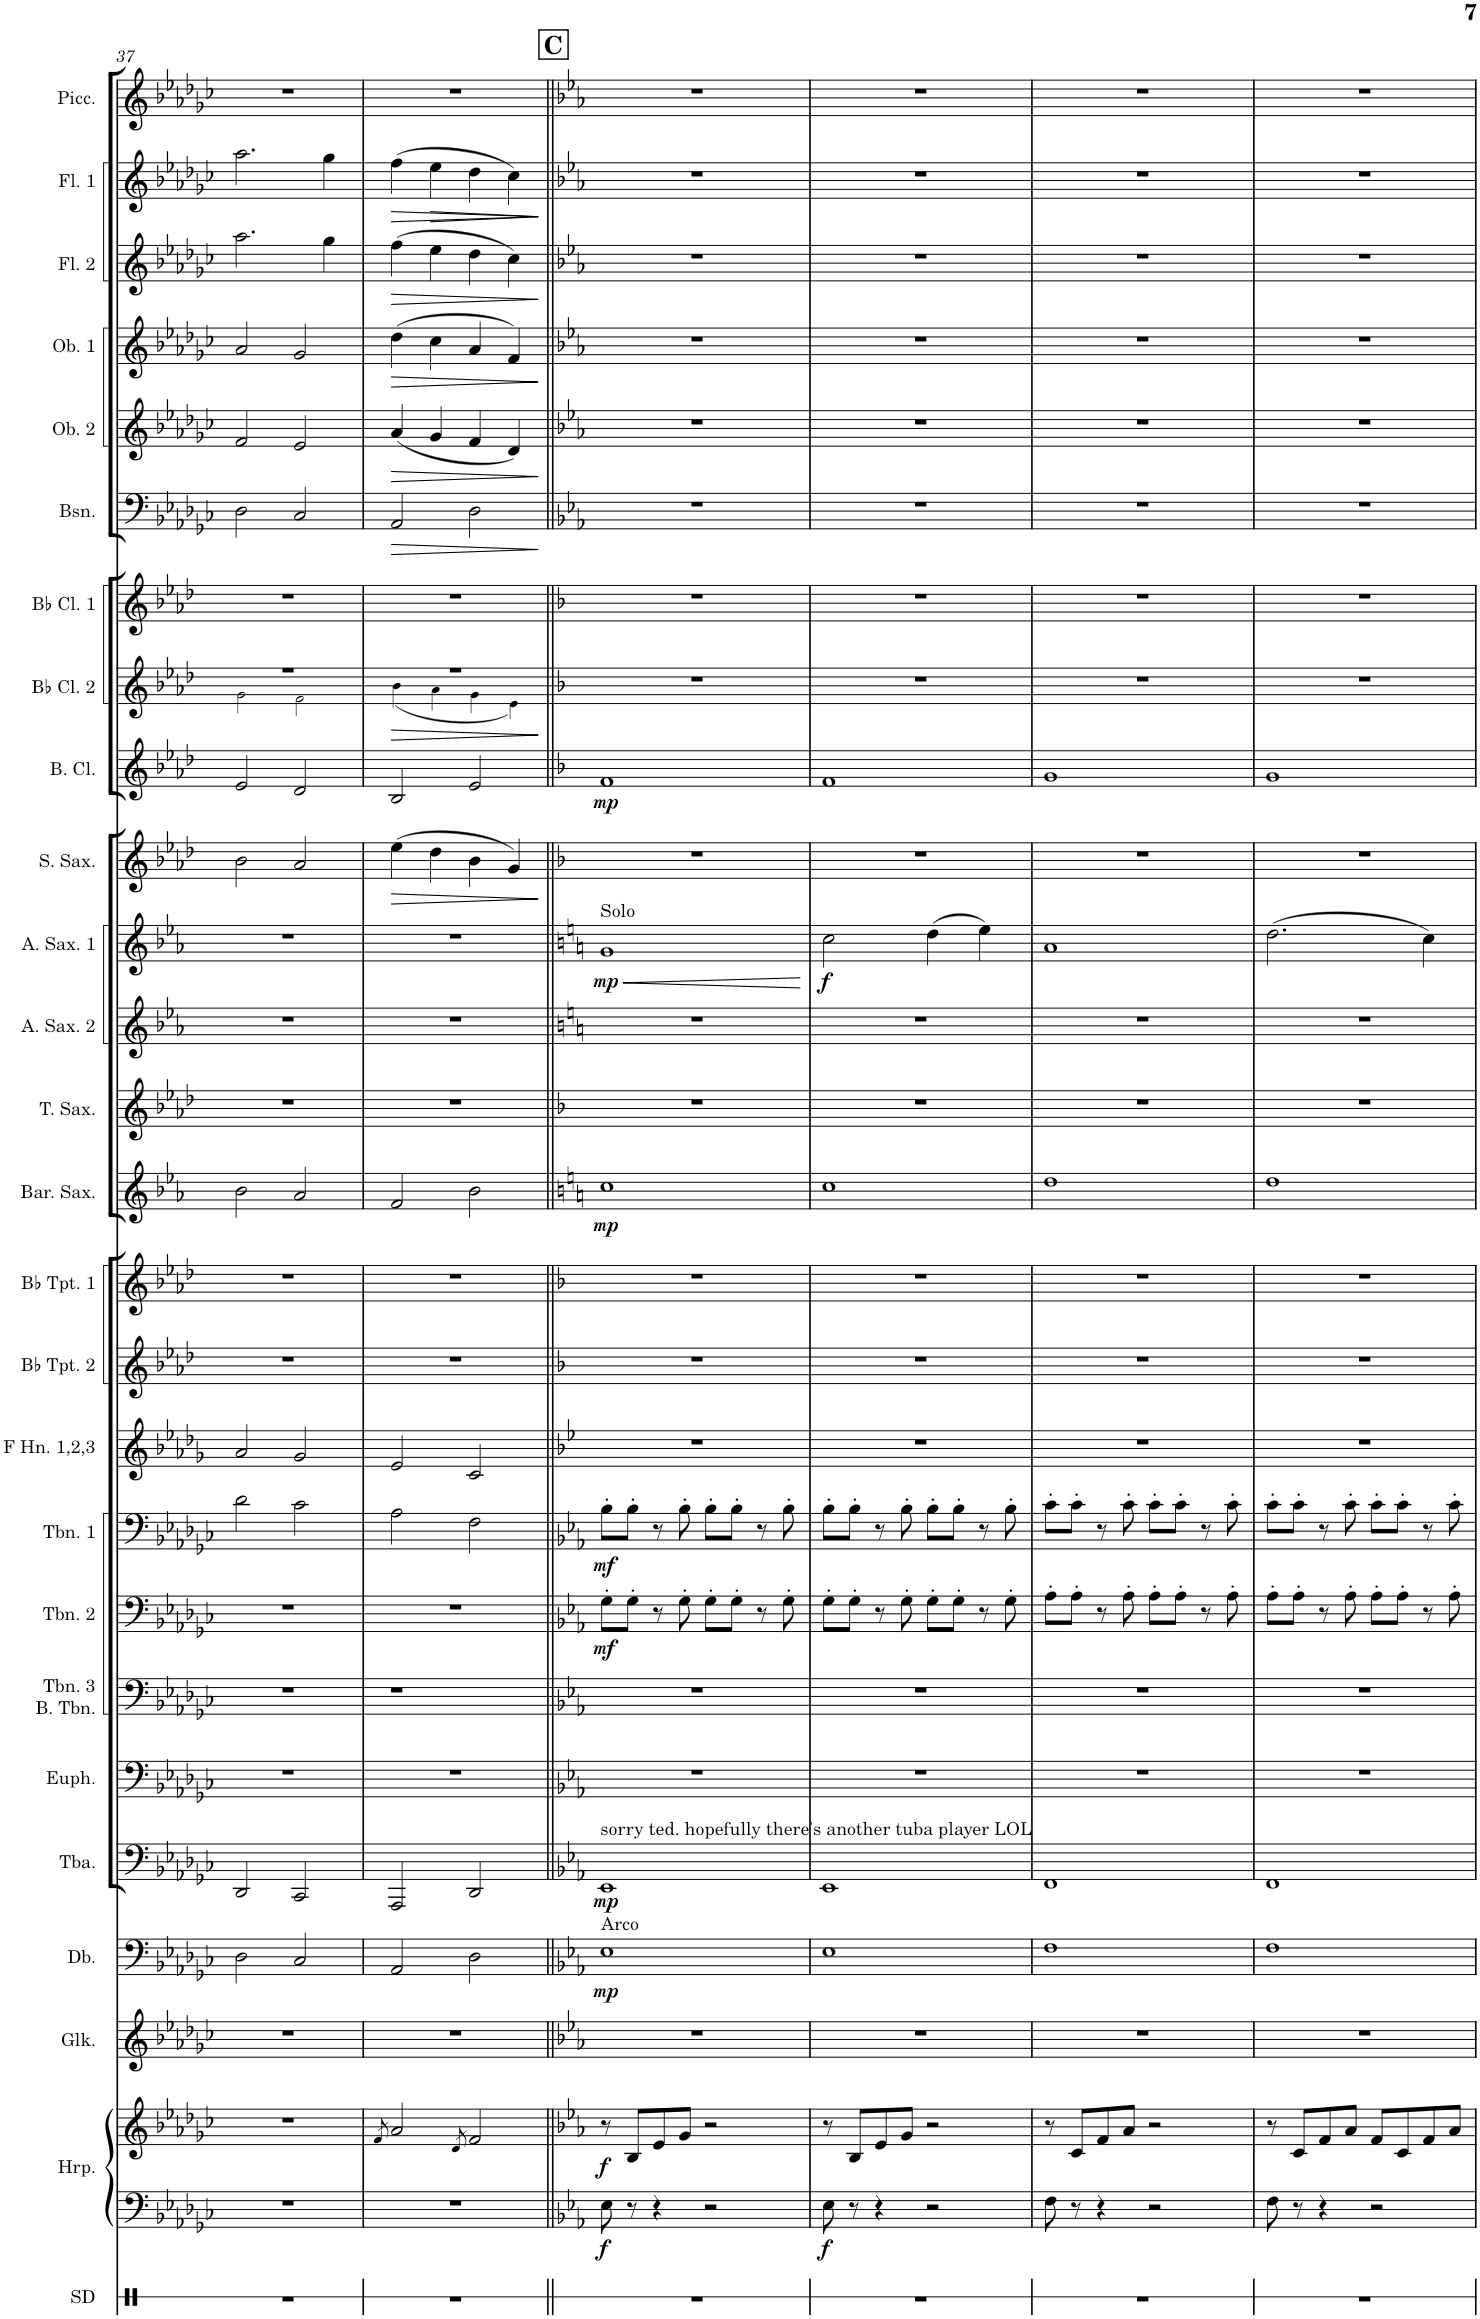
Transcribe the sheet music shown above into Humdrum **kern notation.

**kern	**kern	**kern	**dynam	**kern	**kern	**dynam	**kern	**dynam	**kern	**kern	**kern	**dynam	**kern	**dynam	**kern	**kern	**kern	**kern	**dynam	**kern	**kern	**kern	**dynam	**kern	**dynam	**kern	**dynam	**kern	**dynam	**kern	**kern	**dynam	**kern	**dynam	**kern	**dynam	**kern	**dynam	**kern	**dynam	**kern
*part26	*part25	*part25	*part25	*part24	*part23	*part23	*part22	*part22	*part21	*part20	*part19	*part19	*part18	*part18	*part17	*part16	*part15	*part14	*part14	*part13	*part12	*part11	*part11	*part10	*part10	*part9	*part9	*part8	*part8	*part7	*part6	*part6	*part5	*part5	*part4	*part4	*part3	*part3	*part2	*part2	*part1
*staff27	*staff26	*staff25	*staff25/26	*staff24	*staff23	*staff23	*staff22	*staff22	*staff21	*staff20	*staff19	*staff19	*staff18	*staff18	*staff17	*staff16	*staff15	*staff14	*staff14	*staff13	*staff12	*staff11	*staff11	*staff10	*staff10	*staff9	*staff9	*staff8	*staff8	*staff7	*staff6	*staff6	*staff5	*staff5	*staff4	*staff4	*staff3	*staff3	*staff2	*staff2	*staff1
*I"Snare Drum	*I"Harp	*	*	*I"Glockenspiel	*I"Double Bass	*	*I"Tuba	*	*I"Euphonium	*I"Trombone 3 &amp; Bass Trombone	*I"Trombone 2	*	*I"Trombone 1	*	*I"F Horn 1,2,3	*I"Bb Trumpet 2	*I"Bb Trumpet 1	*I"Baritone Saxophone	*	*I"Tenor Saxophone	*I"Alto Saxophone 2	*I"Alto Saxophone 1	*	*I"Soprano Saxophone	*	*I"Bass Clarinet	*	*I"Bb Clarinet 2	*	*I"Bb Clarinet 1	*I"Bassoon	*	*I"Oboe 2	*	*I"Oboe 1	*	*I"Flute 2	*	*I"Flute 1	*	*I"Piccolo
*I'SD	*I'Hrp.	*	*	*I'Glk.	*I'Db.	*	*I'Tba.	*	*I'Euph.	*I'Tbn. 3 B. Tbn.	*I'Tbn. 2	*	*I'Tbn. 1	*	*I'F Hn. 1,2,3	*I'Bb Tpt. 2	*I'Bb Tpt. 1	*I'Bar. Sax.	*	*I'T. Sax.	*I'A. Sax. 2	*I'A. Sax. 1	*	*I'S. Sax.	*	*I'B. Cl.	*	*I'Bb Cl. 2	*	*I'Bb Cl. 1	*I'Bsn.	*	*I'Ob. 2	*	*I'Ob. 1	*	*I'Fl. 2	*	*I'Fl. 1	*	*I'Picc.
!!LO:PB:g=z
*clefX	*clefF4	*clefG2	*	*clefG2	*clefF4	*	*clefF4	*	*clefF4	*clefF4	*clefF4	*	*clefF4	*	*clefG2	*clefG2	*clefG2	*clefG2	*	*clefG2	*clefG2	*clefG2	*	*clefG2	*	*clefG2	*	*clefG2	*	*clefG2	*clefF4	*	*clefG2	*	*clefG2	*	*clefG2	*	*clefG2	*	*clefG2
*	*	*	*	*Trd-14c-24	*Trd7c12	*	*	*	*	*	*	*	*	*	*Trd4c7	*Trd1c2	*Trd1c2	*Trd12c21	*	*Trd8c14	*Trd5c9	*Trd5c9	*	*Trd1c2	*	*Trd8c14	*	*Trd1c2	*	*Trd1c2	*	*	*	*	*	*	*	*	*	*	*Trd-7c-12
*k[]	*k[b-e-a-d-g-c-]	*k[b-e-a-d-g-c-]	*	*k[b-e-a-d-g-c-]	*k[b-e-a-d-g-c-]	*	*k[b-e-a-d-g-c-]	*	*k[b-e-a-d-g-c-]	*k[b-e-a-d-g-c-]	*k[b-e-a-d-g-c-]	*	*k[b-e-a-d-g-c-]	*	*k[b-e-a-d-g-]	*k[b-e-a-d-]	*k[b-e-a-d-]	*k[b-e-a-]	*	*k[b-e-a-d-]	*k[b-e-a-]	*k[b-e-a-]	*	*k[b-e-a-d-]	*	*k[b-e-a-d-]	*	*k[b-e-a-d-]	*	*k[b-e-a-d-]	*k[b-e-a-d-g-c-]	*	*k[b-e-a-d-g-c-]	*	*k[b-e-a-d-g-c-]	*	*k[b-e-a-d-g-c-]	*	*k[b-e-a-d-g-c-]	*	*k[b-e-a-d-g-c-]
*M4/4	*M4/4	*M4/4	*	*M4/4	*M4/4	*	*M4/4	*	*M4/4	*M4/4	*M4/4	*	*M4/4	*	*M4/4	*M4/4	*M4/4	*M4/4	*	*M4/4	*M4/4	*M4/4	*	*M4/4	*	*M4/4	*	*M4/4	*	*M4/4	*M4/4	*	*M4/4	*	*M4/4	*	*M4/4	*	*M4/4	*	*M4/4
=37	=37	=37	=37	=37	=37	=37	=37	=37	=37	=37	=37	=37	=37	=37	=37	=37	=37	=37	=37	=37	=37	=37	=37	=37	=37	=37	=37	=37	=37	=37	=37	=37	=37	=37	=37	=37	=37	=37	=37	=37	=37
*	*	*	*	*	*	*	*	*	*	*	*	*	*	*	*	*	*	*	*	*	*	*	*	*	*	*	*	*^	*	*	*	*	*	*	*	*	*	*	*	*	*
1r	1r	1r	.	1r	2D-\	.	2DD-/	.	1r	1r	1r	.	2d-\	.	2a-/	1r	1r	2b-\	.	1r	1r	1r	.	2b-\	.	2e-/	.	1r	2g\	.	1r	2D-\	.	2f/	.	2a-/	.	2.aa-\	.	2.aa-\	.	1r
.	.	.	.	.	2C-/	.	2CC-/	.	.	.	.	.	2c-\	.	2g-/	.	.	2a-/	.	.	.	.	.	2a-/	.	2d-/	.	.	2f\	.	.	2C-/	.	2e-/	.	2g-/	.	.	.	.	.	.
.	.	.	.	.	.	.	.	.	.	.	.	.	.	.	.	.	.	.	.	.	.	.	.	.	.	.	.	.	.	.	.	.	.	.	.	.	.	4gg-\	.	4gg-\	.	.
=38	=38	=38	=38	=38	=38	=38	=38	=38	=38	=38	=38	=38	=38	=38	=38	=38	=38	=38	=38	=38	=38	=38	=38	=38	=38	=38	=38	=38	=38	=38	=38	=38	=38	=38	=38	=38	=38	=38	=38	=38	=38	=38
.	.	8qf/	.	.	.	.	.	.	.	.	.	.	.	.	.	.	.	.	.	.	.	.	.	.	.	.	.	.	.	.	.	.	.	.	.	.	.	.	.	.	.	.
!	!	!	!	!	!	!	!	!	!	!	!	!	!	!	!	!	!	!	!	!	!	!	!	!	!LO:HP:b	!	!	!	!	!LO:HP:b	!	!	!LO:HP:b	!	!LO:HP:b	!	!LO:HP:b	!	!LO:HP:b	!	!LO:HP:b	!
1r	1r	2a-/	.	1r	2AA-/	.	2AAA-/	.	1r	1r	1r	.	2A-\	.	2e-/	1r	1r	2f/	.	1r	1r	1r	.	(4ee-\	>	2B-/	.	1r	(4b-\	>	1r	2AA-/	>	(4a-/	>	(4dd-\	>	(4ff\	>	(4ff\	>	1r
!	!	!	!	!	!	!	!	!	!	!	!	!	!	!	!	!	!	!	!	!	!	!	!	!	!	!	!	!	!	!	!	!	!	!	!	!	!	!	!	!	!LO:HP:b	!
.	.	.	.	.	.	.	.	.	.	.	.	.	.	.	.	.	.	.	.	.	.	.	.	4dd-\	.	.	.	.	4a-\	.	.	.	.	4g-/	.	4cc-\	.	4ee-\	.	4ee-\	>	.
.	.	8qd-/	.	.	.	.	.	.	.	.	.	.	.	.	.	.	.	.	.	.	.	.	.	.	.	.	.	.	.	.	.	.	.	.	.	.	.	.	.	.	.	.
.	.	2f/	.	.	2D-\	.	2DD-/	.	.	.	.	.	2F\	.	2c/	.	.	2b-\	.	.	.	.	.	4b-\	.	2e-/	.	.	4g\	.	.	2D-\	.	4f/	.	4a-/	.	4dd-\	.	4dd-\	.	.
.	.	.	.	.	.	.	.	.	.	.	.	.	.	.	.	.	.	.	.	.	.	.	.	4g/)	.	.	.	.	4e-\)	.	.	.	.	4d-/)	.	4f/)	.	4cc-\)	.	4cc-\)	.	.
*	*	*	*	*	*	*	*	*	*	*	*	*	*	*	*	*	*	*	*	*	*	*	*	*	*	*	*	*v	*v	*	*	*	*	*	*	*	*	*	*	*	*	*
.	.	.	.	.	.	.	.	.	.	.	.	.	.	.	.	.	.	.	.	.	.	.	.	.	]	.	.	.	]	.	.	]	.	]	.	]	.	]	.	] ]	.
!!LO:REH:place=s1:a:B:cj:fs=14:t=C
=39||	=39||	=39||	=39||	=39||	=39||	=39||	=39||	=39||	=39||	=39||	=39||	=39||	=39||	=39||	=39||	=39||	=39||	=39||	=39||	=39||	=39||	=39||	=39||	=39||	=39||	=39||	=39||	=39||	=39||	=39||	=39||	=39||	=39||	=39||	=39||	=39||	=39||	=39||	=39||	=39||	=39||
*	*k[b-e-a-]	*k[b-e-a-]	*	*k[b-e-a-]	*k[b-e-a-]	*	*k[b-e-a-]	*	*k[b-e-a-]	*k[b-e-a-]	*k[b-e-a-]	*	*k[b-e-a-]	*	*k[b-e-]	*k[b-]	*k[b-]	*k[]	*	*k[b-]	*k[]	*k[]	*	*k[b-]	*	*k[b-]	*	*k[b-]	*	*k[b-]	*k[b-e-a-]	*	*k[b-e-a-]	*	*k[b-e-a-]	*	*k[b-e-a-]	*	*k[b-e-a-]	*	*k[b-e-a-]
!	!	!	!	!	!	!	!	!	!	!	!	!	!	!	!	!	!	!	!	!	!	!LO:TX:a:t=Solo	!	!	!	!	!	!	!	!	!	!	!	!	!	!	!	!	!	!	!
!	!	!	!	!	!	!	!LO:TX:a:t=sorry ted. hopefully there's another tuba player LOL	!	!	!	!	!	!	!	!	!	!	!	!	!	!	!	!	!	!	!	!	!	!	!	!	!	!	!	!	!	!	!	!	!	!
!	!	!	!	!	!LO:TX:a:t=Arco	!	!	!	!	!	!	!	!	!	!	!	!	!	!	!	!	!	!	!	!	!	!	!	!	!	!	!	!	!	!	!	!	!	!	!	!
!	!	!	!LO:DY:b=2	!	!	!	!	!	!	!	!	!	!	!	!	!	!	!	!	!	!	!	!LO:HP:b	!	!	!	!	!	!	!	!	!	!	!	!	!	!	!	!	!	!
!	!	!	!LO:DY:n=1:b	!	!	!LO:DY:b	!	!LO:DY:b	!	!	!	!LO:DY:b	!	!LO:DY:b	!	!	!	!	!LO:DY:b	!	!	!	!LO:DY:n=1:b	!	!	!	!LO:DY:b	!	!	!	!	!	!	!	!	!	!	!	!	!	!
1r	8E-\	8r	f f	1r	1E-	mp	1EE-	mp	1r	1r	8G'\L	mf	8B-'\L	mf	1r	1r	1r	1cc	mp	1r	1r	1g	< mp	1r	.	1f	mp	1r	.	1r	1r	.	1r	.	1r	.	1r	.	1r	.	1r
.	8r	8B-/L	.	.	.	.	.	.	.	.	8G'\J	.	8B-'\J	.	.	.	.	.	.	.	.	.	.	.	.	.	.	.	.	.	.	.	.	.	.	.	.	.	.	.	.
.	4r	8e-/	.	.	.	.	.	.	.	.	8r	.	8r	.	.	.	.	.	.	.	.	.	.	.	.	.	.	.	.	.	.	.	.	.	.	.	.	.	.	.	.
.	.	8g/J	.	.	.	.	.	.	.	.	8G'\	.	8B-'\	.	.	.	.	.	.	.	.	.	.	.	.	.	.	.	.	.	.	.	.	.	.	.	.	.	.	.	.
.	2r	2r	.	.	.	.	.	.	.	.	8G'\L	.	8B-'\L	.	.	.	.	.	.	.	.	.	.	.	.	.	.	.	.	.	.	.	.	.	.	.	.	.	.	.	.
.	.	.	.	.	.	.	.	.	.	.	8G'\J	.	8B-'\J	.	.	.	.	.	.	.	.	.	.	.	.	.	.	.	.	.	.	.	.	.	.	.	.	.	.	.	.
.	.	.	.	.	.	.	.	.	.	.	8r	.	8r	.	.	.	.	.	.	.	.	.	.	.	.	.	.	.	.	.	.	.	.	.	.	.	.	.	.	.	.
.	.	.	.	.	.	.	.	.	.	.	8G'\	.	8B-'\	.	.	.	.	.	.	.	.	.	.	.	.	.	.	.	.	.	.	.	.	.	.	.	.	.	.	.	.
.	.	.	.	.	.	.	.	.	.	.	.	.	.	.	.	.	.	.	.	.	.	.	[	.	.	.	.	.	.	.	.	.	.	.	.	.	.	.	.	.	.
=40	=40	=40	=40	=40	=40	=40	=40	=40	=40	=40	=40	=40	=40	=40	=40	=40	=40	=40	=40	=40	=40	=40	=40	=40	=40	=40	=40	=40	=40	=40	=40	=40	=40	=40	=40	=40	=40	=40	=40	=40	=40
!	!	!	!LO:DY:b=2	!	!	!	!	!	!	!	!	!	!	!	!	!	!	!	!	!	!	!	!LO:DY:b	!	!	!	!	!	!	!	!	!	!	!	!	!	!	!	!	!	!
1r	8E-\	8r	f	1r	1E-	.	1EE-	.	1r	1r	8G'\L	.	8B-'\L	.	1r	1r	1r	1cc	.	1r	1r	2cc\	f	1r	.	1f	.	1r	.	1r	1r	.	1r	.	1r	.	1r	.	1r	.	1r
.	8r	8B-/L	.	.	.	.	.	.	.	.	8G'\J	.	8B-'\J	.	.	.	.	.	.	.	.	.	.	.	.	.	.	.	.	.	.	.	.	.	.	.	.	.	.	.	.
.	4r	8e-/	.	.	.	.	.	.	.	.	8r	.	8r	.	.	.	.	.	.	.	.	.	.	.	.	.	.	.	.	.	.	.	.	.	.	.	.	.	.	.	.
.	.	8g/J	.	.	.	.	.	.	.	.	8G'\	.	8B-'\	.	.	.	.	.	.	.	.	.	.	.	.	.	.	.	.	.	.	.	.	.	.	.	.	.	.	.	.
.	2r	2r	.	.	.	.	.	.	.	.	8G'\L	.	8B-'\L	.	.	.	.	.	.	.	.	(4dd\	.	.	.	.	.	.	.	.	.	.	.	.	.	.	.	.	.	.	.
.	.	.	.	.	.	.	.	.	.	.	8G'\J	.	8B-'\J	.	.	.	.	.	.	.	.	.	.	.	.	.	.	.	.	.	.	.	.	.	.	.	.	.	.	.	.
.	.	.	.	.	.	.	.	.	.	.	8r	.	8r	.	.	.	.	.	.	.	.	4ee\)	.	.	.	.	.	.	.	.	.	.	.	.	.	.	.	.	.	.	.
.	.	.	.	.	.	.	.	.	.	.	8G'\	.	8B-'\	.	.	.	.	.	.	.	.	.	.	.	.	.	.	.	.	.	.	.	.	.	.	.	.	.	.	.	.
=41	=41	=41	=41	=41	=41	=41	=41	=41	=41	=41	=41	=41	=41	=41	=41	=41	=41	=41	=41	=41	=41	=41	=41	=41	=41	=41	=41	=41	=41	=41	=41	=41	=41	=41	=41	=41	=41	=41	=41	=41	=41
1r	8F\	8r	.	1r	1F	.	1FF	.	1r	1r	8A-'\L	.	8c'\L	.	1r	1r	1r	1dd	.	1r	1r	1a	.	1r	.	1g	.	1r	.	1r	1r	.	1r	.	1r	.	1r	.	1r	.	1r
.	8r	8c/L	.	.	.	.	.	.	.	.	8A-'\J	.	8c'\J	.	.	.	.	.	.	.	.	.	.	.	.	.	.	.	.	.	.	.	.	.	.	.	.	.	.	.	.
.	4r	8f/	.	.	.	.	.	.	.	.	8r	.	8r	.	.	.	.	.	.	.	.	.	.	.	.	.	.	.	.	.	.	.	.	.	.	.	.	.	.	.	.
.	.	8a-/J	.	.	.	.	.	.	.	.	8A-'\	.	8c'\	.	.	.	.	.	.	.	.	.	.	.	.	.	.	.	.	.	.	.	.	.	.	.	.	.	.	.	.
.	2r	2r	.	.	.	.	.	.	.	.	8A-'\L	.	8c'\L	.	.	.	.	.	.	.	.	.	.	.	.	.	.	.	.	.	.	.	.	.	.	.	.	.	.	.	.
.	.	.	.	.	.	.	.	.	.	.	8A-'\J	.	8c'\J	.	.	.	.	.	.	.	.	.	.	.	.	.	.	.	.	.	.	.	.	.	.	.	.	.	.	.	.
.	.	.	.	.	.	.	.	.	.	.	8r	.	8r	.	.	.	.	.	.	.	.	.	.	.	.	.	.	.	.	.	.	.	.	.	.	.	.	.	.	.	.
.	.	.	.	.	.	.	.	.	.	.	8A-'\	.	8c'\	.	.	.	.	.	.	.	.	.	.	.	.	.	.	.	.	.	.	.	.	.	.	.	.	.	.	.	.
=42	=42	=42	=42	=42	=42	=42	=42	=42	=42	=42	=42	=42	=42	=42	=42	=42	=42	=42	=42	=42	=42	=42	=42	=42	=42	=42	=42	=42	=42	=42	=42	=42	=42	=42	=42	=42	=42	=42	=42	=42	=42
1r	8F\	8r	.	1r	1F	.	1FF	.	1r	1r	8A-'\L	.	8c'\L	.	1r	1r	1r	1dd	.	1r	1r	(2.dd\	.	1r	.	1g	.	1r	.	1r	1r	.	1r	.	1r	.	1r	.	1r	.	1r
.	8r	8c/L	.	.	.	.	.	.	.	.	8A-'\J	.	8c'\J	.	.	.	.	.	.	.	.	.	.	.	.	.	.	.	.	.	.	.	.	.	.	.	.	.	.	.	.
.	4r	8f/	.	.	.	.	.	.	.	.	8r	.	8r	.	.	.	.	.	.	.	.	.	.	.	.	.	.	.	.	.	.	.	.	.	.	.	.	.	.	.	.
.	.	8a-/J	.	.	.	.	.	.	.	.	8A-'\	.	8c'\	.	.	.	.	.	.	.	.	.	.	.	.	.	.	.	.	.	.	.	.	.	.	.	.	.	.	.	.
.	2r	8f/L	.	.	.	.	.	.	.	.	8A-'\L	.	8c'\L	.	.	.	.	.	.	.	.	.	.	.	.	.	.	.	.	.	.	.	.	.	.	.	.	.	.	.	.
.	.	8c/	.	.	.	.	.	.	.	.	8A-'\J	.	8c'\J	.	.	.	.	.	.	.	.	.	.	.	.	.	.	.	.	.	.	.	.	.	.	.	.	.	.	.	.
.	.	8f/	.	.	.	.	.	.	.	.	8r	.	8r	.	.	.	.	.	.	.	.	4cc\)	.	.	.	.	.	.	.	.	.	.	.	.	.	.	.	.	.	.	.
.	.	8a-/J	.	.	.	.	.	.	.	.	8A-'\	.	8c'\	.	.	.	.	.	.	.	.	.	.	.	.	.	.	.	.	.	.	.	.	.	.	.	.	.	.	.	.
=	=	=	=	=	=	=	=	=	=	=	=	=	=	=	=	=	=	=	=	=	=	=	=	=	=	=	=	=	=	=	=	=	=	=	=	=	=	=	=	=	=
*-	*-	*-	*-	*-	*-	*-	*-	*-	*-	*-	*-	*-	*-	*-	*-	*-	*-	*-	*-	*-	*-	*-	*-	*-	*-	*-	*-	*-	*-	*-	*-	*-	*-	*-	*-	*-	*-	*-	*-	*-	*-
